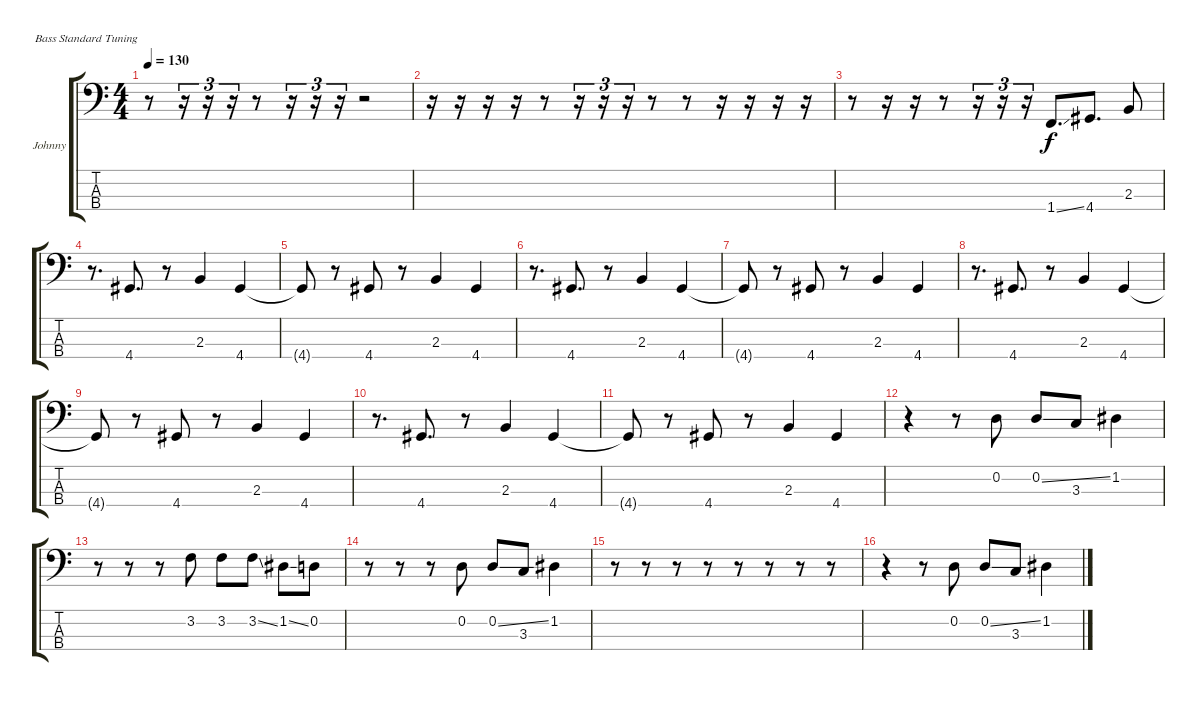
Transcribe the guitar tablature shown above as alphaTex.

\defaultSystemsLayout 4
\bracketExtendMode groupsimilarinstruments
\firstSystemTrackNameOrientation horizontal
\otherSystemsTrackNameOrientation horizontal
\track ("Johnny  Christ" "Johnny") {instrument electricbassfinger}
\staff {score tabs}
\tuning (G2 D2 A1 E1)
\ts (4 4)
\tempo 130
\clef f4
\ks c
r.8{dy f} r.16{tu (3 2)} r.16{tu (3 2)} r.16{tu (3 2)} r.8 r.16{tu (3 2)} r.16{tu (3 2)} r.16{tu (3 2)} r.2 |
r.16 r.16 r.16 r.16 r.8 r.16{tu (3 2)} r.16{tu (3 2)} r.16{tu (3 2)} r.8 r.8 r.16 r.16 r.16 r.16 |
r.8 r.16 r.16 r.8 r.16{tu (3 2)} r.16{tu (3 2)} r.16{tu (3 2)} 1.4{ss}.8{d} 4.4.8{d} 2.3.8 |
r.8{d} 4.4.8{d} r.8 2.3.4 4.4.4 |
4.4{t}.8 r.8 4.4.8 r.8 2.3.4 4.4.4 |
r.8{d} 4.4.8{d} r.8 2.3.4 4.4.4 |
4.4{t}.8 r.8 4.4.8 r.8 2.3.4 4.4.4 |
r.8{d} 4.4.8{d} r.8 2.3.4 4.4.4 |
4.4{t}.8 r.8 4.4.8 r.8 2.3.4 4.4.4 |
r.8{d} 4.4.8{d} r.8 2.3.4 4.4.4 |
4.4{t}.8 r.8 4.4.8 r.8 2.3.4 4.4.4 |
r.4 r.8 0.2.8 0.2{ss}.8 3.3.8 1.2.4 |
r.8 r.8 r.8 3.2.8 3.2.8 3.2{ss}.8 1.2{ss}.8 0.2.8 |
r.8 r.8 r.8 0.2.8 0.2{ss}.8 3.3.8 1.2.4 |
r.8 r.8 r.8 r.8 r.8 r.8 r.8 r.8 |
r.4 r.8 0.2.8 0.2{ss}.8 3.3.8 1.2.4
